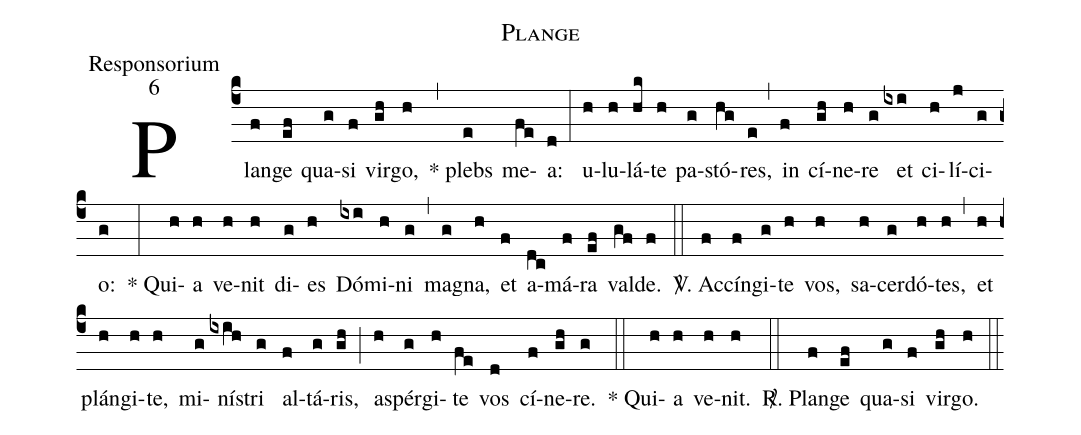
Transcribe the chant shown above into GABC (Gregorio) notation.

name:Plange;
office-part:Responsorium;
mode:6;
%%
(c4)Plan(f)ge(ef) qua(g)si(f) vir(gh)go,(h) (,) * plebs(e) me(fe)a:(d) (:) u(h)lu(h)lá(hk)te(h) pa(g)stó(hg)res,(e) (,) in(f) cí(gh)ne(h)re(g) et(ixi) ci(h)lí(j)ci(g)o:(g) (:) * Qui(h)a(h) ve(h)nit(h) di(g)es(h) Dó(ixi)mi(h)ni(g) (,) mag(g)na,(h) et(f) a(dc)má(f)ra(ef) val(gf)de.(f) (::) <sp>V/</sp>. Ac(f)cín(f)gi(g)te(h) vos,(h) sa(h)cer(g)dó(h)tes,(h) (,) et(h) plán(h)gi(h)te,(h) mi(g)ní(ixih)stri(g) al(f)tá(g)ris,(gh) (;) a(h)spér(g)gi(h)te(fe) vos(d) cí(f)ne(gh)re.(g) (::) * Qui(h)a(h) ve(h)nit.(h) (::) <sp>R/</sp>. Plan(f)ge(ef) qua(g)si(f) vir(gh)go.(h) (::)
